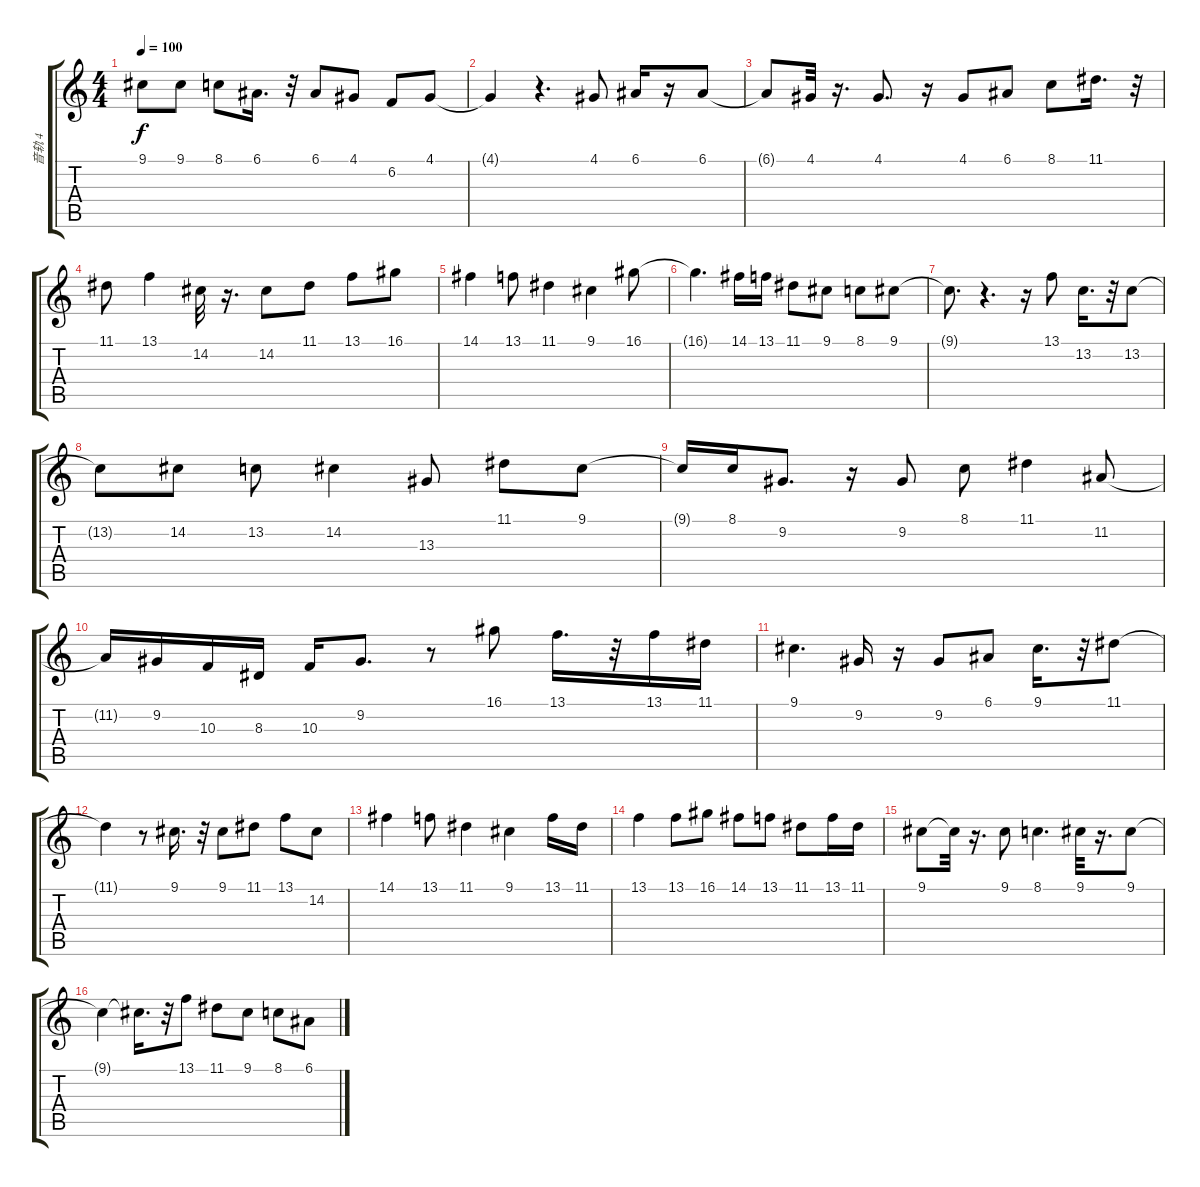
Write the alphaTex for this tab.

\track ("音轨 4" "音轨 4") {instrument flute}
\staff {score tabs}
\tuning (E4 B3 G3 D3 A2 E2) {hide}
\ts (4 4)
\tempo 100
\clef g2
\ks c
9.1{t}.8{dy f} 9.1.8 8.1.8 6.1.16{d} r.32 6.1.8 4.1.8 6.2.8 4.1.8 |
4.1{t}.4 r.4{d} 4.1.8 6.1.16 r.16 6.1.8 |
6.1{t}.8 4.1.32 r.16{d} 4.1.8{d} r.16 4.1.8 6.1.8 8.1.8 11.1.16{d} r.32 |
11.1.8 13.1.4 14.2.32 r.16{d} 14.2.8 11.1.8 13.1.8 16.1.8 |
14.1.4 13.1.8 11.1.4 9.1.4 16.1.8 |
16.1{t}.4{d} 14.1.16 13.1.16 11.1.8 9.1.8 8.1.8 9.1.8 |
9.1{t}.8{d} r.4{d} r.16 13.1.8 13.2.16{d} r.32 13.2.8 |
13.2{t}.8 14.2.8 13.2.8 14.2.4 13.3.8 11.1.8 9.1.8 |
9.1{t}.16 8.1.16 9.2.8{d} r.16 9.2.8 8.1.8 11.1.4 11.2.8 |
11.2{t}.16 9.2.16 10.3.16 8.3.16 10.3.16 9.2.8{d} r.8 16.1.8 13.1.16{d} r.32 13.1.16 11.1.16 |
9.1.4{d} 9.2.16 r.16 9.2.8 6.1.8 9.1.16{d} r.32 11.1.8 |
11.1{t}.4 r.8 9.1.16{d} r.32 9.1.8 11.1.8 13.1.8 14.2.8 |
14.1.4 13.1.8 11.1.4 9.1.4 13.1.16 11.1.16 |
13.1.4 13.1.8 16.1.8 14.1.8 13.1.8 11.1.8 13.1.16 11.1.16 |
9.1.8 9.1{t}.32 r.16{d} 9.1.8 8.1.4{d} 9.1.32 r.16{d} 9.1.8 |
9.1{t}.4 9.1{t}.16{d} r.32 13.1.8 11.1.8 9.1.8 8.1.8 6.1.8
